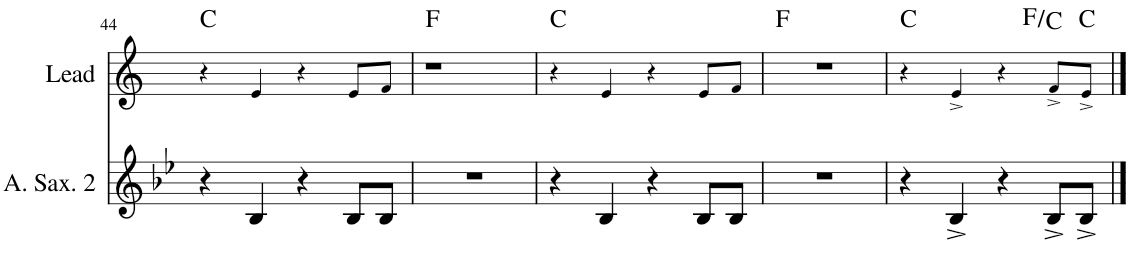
**kern	**kern	**kern	**kern	**harte	**kern	**harte	**kern	**harte
*part6	*part5	*part4	*part3	*part3	*part2	*part2	*part1	*part1
*staff6	*staff5	*staff4	*staff3	*	*staff2	*	*staff1	*
*I"Tenor Sax	*I"Alto Sax 2	*I"Alto Sax 1	*I"Guitar	*	*I"Lead (C)	*	*I"Lead	*
*I'T. Sax.	*I'A. Sax. 2	*I'A. Sax. 1	*I'Guit.	*	*I'Lead	*	*I'Lead	*
!!LO:PB:g=z
*clefGv2	*clefG2	*clefG2	*clefGv2	*	*clefG2	*	*clefG2	*
*ITrd8c14	*ITrd5c9	*ITrd5c9	*	*	*	*	*	*
*k[b-e-]	*k[b-e-]	*k[b-e-]	*k[f#c#g#]	*	*k[]	*	*k[b-e-]	*
*M4/4	*M4/4	*M4/4	*M4/4	*	*M4/4	*	*M4/4	*
=44	=44	=44	=44	=44	=44	=44	=44	=44
4r	4r	4r	4r	A:maj	4r	C:maj	4r	Bb:maj
4F	4B-/	4d	4C#!	.	4e!/	.	4d!	.
4r	4r	4r	4r	.	4r	.	4r	.
8F/L	8B-/L	8d/L	8C#!/L	.	8e!/L	.	8d!/L	.
8G/J	8B-/J	8e-/J	8D!/J	.	8f!/J	.	8e-!/J	.
=45	=45	=45	=45	=45	=45	=45	=45	=45
1r	1r	1r	1r	D:maj	1r	F:maj	1r	Eb:maj
=46	=46	=46	=46	=46	=46	=46	=46	=46
4r	4r	4r	4r	A:maj	4r	C:maj	4r	Bb:maj
4F	4B-/	4d	4C#!	.	4e!/	.	4d!	.
4r	4r	4r	4r	.	4r	.	4r	.
8F/L	8B-/L	8d/L	8C#!/L	.	8e!/L	.	8d!/L	.
8G/J	8B-/J	8e-/J	8D!/J	.	8f!/J	.	8e-!/J	.
=47	=47	=47	=47	=47	=47	=47	=47	=47
1r	1r	1r	1r	D:maj	1r	F:maj	1r	Eb:maj
=48	=48	=48	=48	=48	=48	=48	=48	=48
4r	4r	4r	4r	A:maj	4r	C:maj	4r	Bb:maj
4F^	4B-^/	4d^	4C#^!	.	4e^!/	.	4d^!	.
4r	4r	4r	4r	.	4r	.	4r	.
8G^/L	8B-^/L	8e-^/L	8D^!	D:maj/5	8f^!/L	F:maj/5	8e-^!	Eb:maj/5
8F^/J	8B-^/J	8d^/J	8C#^!	A:maj	8e^!/J	C:maj	8d^!	Bb:maj
==	==	==	==	==	==	==	==	==
*-	*-	*-	*-	*-	*-	*-	*-	*-
